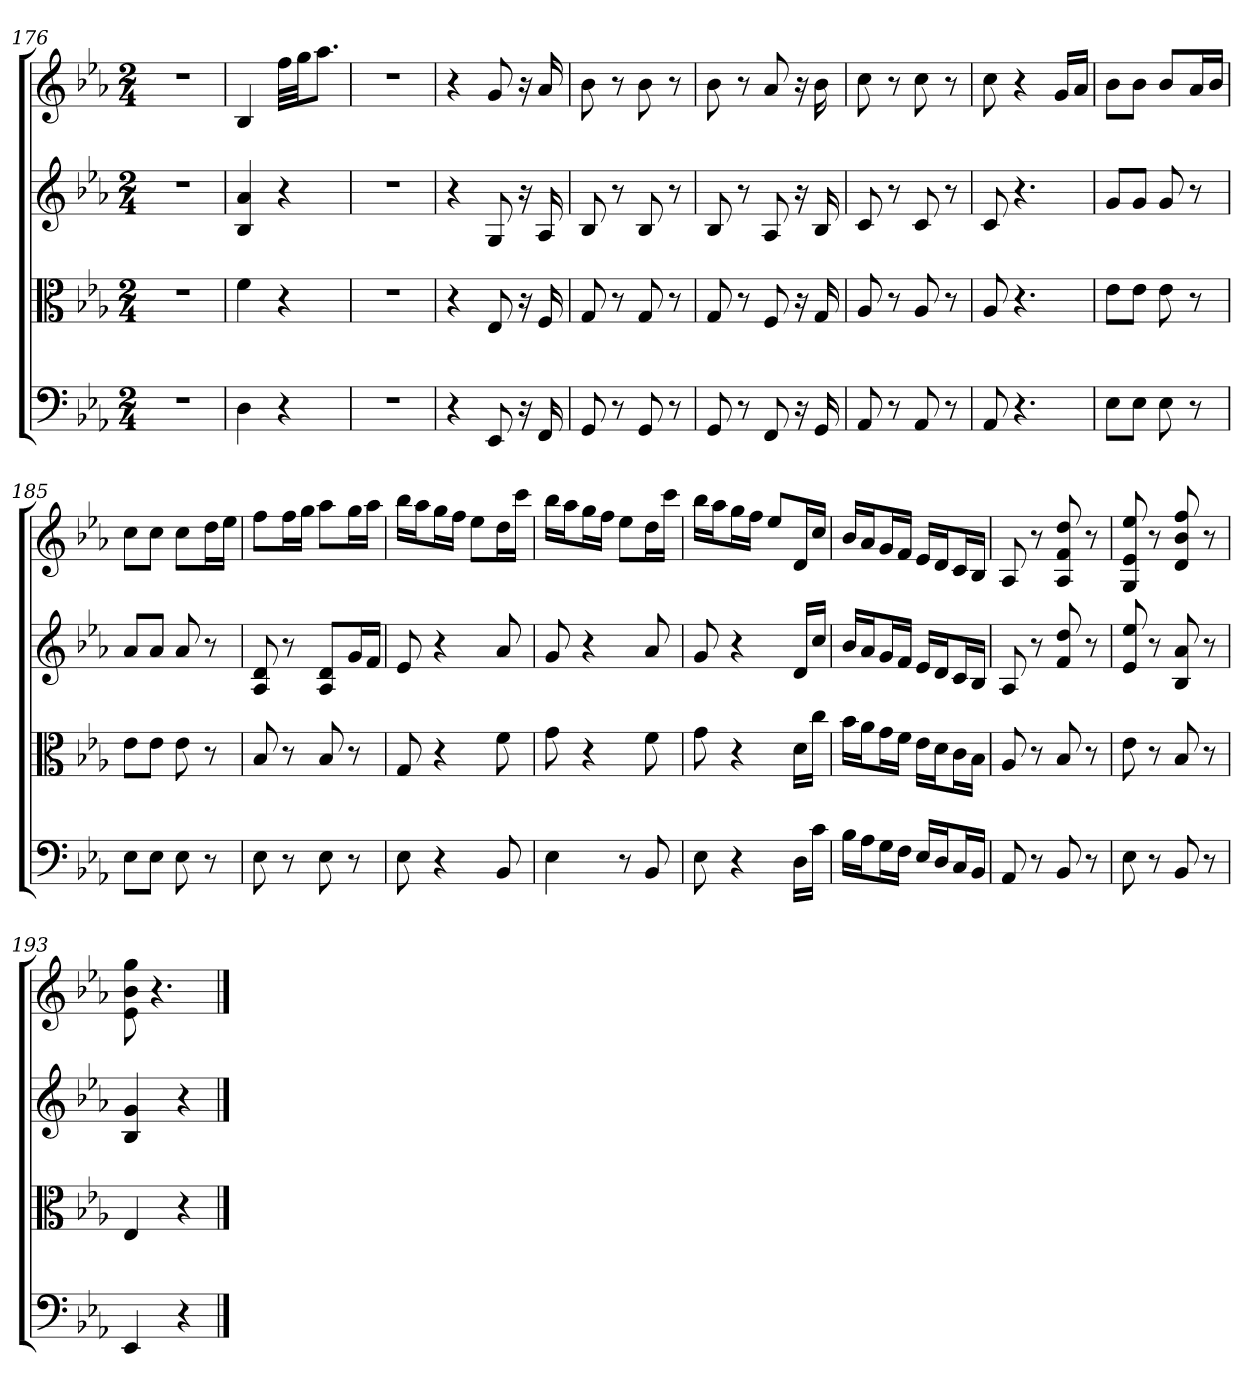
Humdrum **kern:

**kern	**kern	**kern	**kern
*part4	*part3	*part2	*part1
*staff4	*staff3	*staff2	*staff1
*clefF4	*clefC3	*	*
*k[b-e-a-]	*k[b-e-a-]	*k[b-e-a-]	*k[b-e-a-]
*E-:	*E-:	*E-:	*E-:
*M2/4	*M2/4	*M2/4	*M2/4
=176	=176	=176	=176
2r	2r	2r	2r
=177	=177	=177	=177
4D	4f	4B- 4a-	4B-
4r	4r	4r	32ffLLL
.	.	.	32ggJJ
.	.	.	8.aa-J
=178	=178	=178	=178
2r	2r	2r	2r
=179	=179	=179	=179
4r	4r	4r	4r
8EE-	8E-	8G	8g
16r	16r	16r	16r
16FF	16F	16A-	16a-
=180	=180	=180	=180
8GG	8G	8B-	8b-
8r	8r	8r	8r
8GG	8G	8B-	8b-
8r	8r	8r	8r
=181	=181	=181	=181
8GG	8G	8B-	8b-
8r	8r	8r	8r
8FF	8F	8A-	8a-
16r	16r	16r	16r
16GG	16G	16B-	16b-
=182	=182	=182	=182
8AA-	8A-	8c	8cc
8r	8r	8r	8r
8AA-	8A-	8c	8cc
8r	8r	8r	8r
=183	=183	=183	=183
8AA-	8A-	8c	8cc
4.r	4.r	4.r	4r
.	.	.	16gLL
.	.	.	16a-JJ
=184	=184	=184	=184
8E-\L	8e-\L	8gL	8b-L
8E-\J	8e-\J	8gJ	8b-J
8E-	8e-	8g	8b-L
8r	8r	8r	16a-L
.	.	.	16b-JJ
=185	=185	=185	=185
8E-\L	8e-\L	8a-L	8ccL
8E-\J	8e-\J	8a-J	8ccJ
8E-	8e-	8a-	8ccL
8r	8r	8r	16ddL
.	.	.	16ee-JJ
=186	=186	=186	=186
8E-	8B-	8A- 8d	8ffL
8r	8r	8r	16ffL
.	.	.	16ggJJ
8E-	8B-	8A- 8dL	8aa-L
8r	8r	16gL	16ggL
.	.	16fJJ	16aa-JJ
=187	=187	=187	=187
8E-	8G	8e-	16bb-LL
.	.	.	16aa-J
4r	4r	4r	16ggL
.	.	.	16ffJJ
.	.	.	8ee-L
8BB-	8f	8a-	16ddL
.	.	.	16cccJJ
=188	=188	=188	=188
4E-	8g	8g	16bb-LL
.	.	.	16aa-J
.	4r	4r	16ggL
.	.	.	16ffJJ
8r	.	.	8ee-L
8BB-	8f	8a-	16ddL
.	.	.	16cccJJ
=189	=189	=189	=189
8E-	8g	8g	16bb-LL
.	.	.	16aa-J
4r	4r	4r	16ggL
.	.	.	16ffJJ
.	.	.	8ee-L
16D\LL	16d\LL	16dLL	16dL
16c\JJ	16cc\JJ	16ccJJ	16ccJJ
=190	=190	=190	=190
16B-\LL	16b-\LL	16b-LL	16b-LL
16A-\J	16a-\J	16a-J	16a-J
16G\L	16g\L	16gL	16gL
16F\JJ	16f\JJ	16fJJ	16fJJ
16E-/LL	16e-\LL	16e-LL	16e-LL
16D/J	16d\J	16dJ	16dJ
16C/L	16c\L	16cL	16cL
16BB-/JJ	16B-\JJ	16B-JJ	16B-JJ
=191	=191	=191	=191
8AA-	8A-	8A-	8A-
8r	8r	8r	8r
8BB-	8B-	8f 8dd	8A- 8f 8dd
8r	8r	8r	8r
=192	=192	=192	=192
8E-	8e-	8e- 8ee-	8G 8e- 8ee-
8r	8r	8r	8r
8BB-	8B-	8B- 8a-	8d 8b- 8ff
8r	8r	8r	8r
=193	=193	=193	=193
4EE-	4E-	4B- 4g	8e- 8b- 8gg
.	.	.	4.r
4r	4r	4r	.
==	==	==	==
*-	*-	*-	*-
